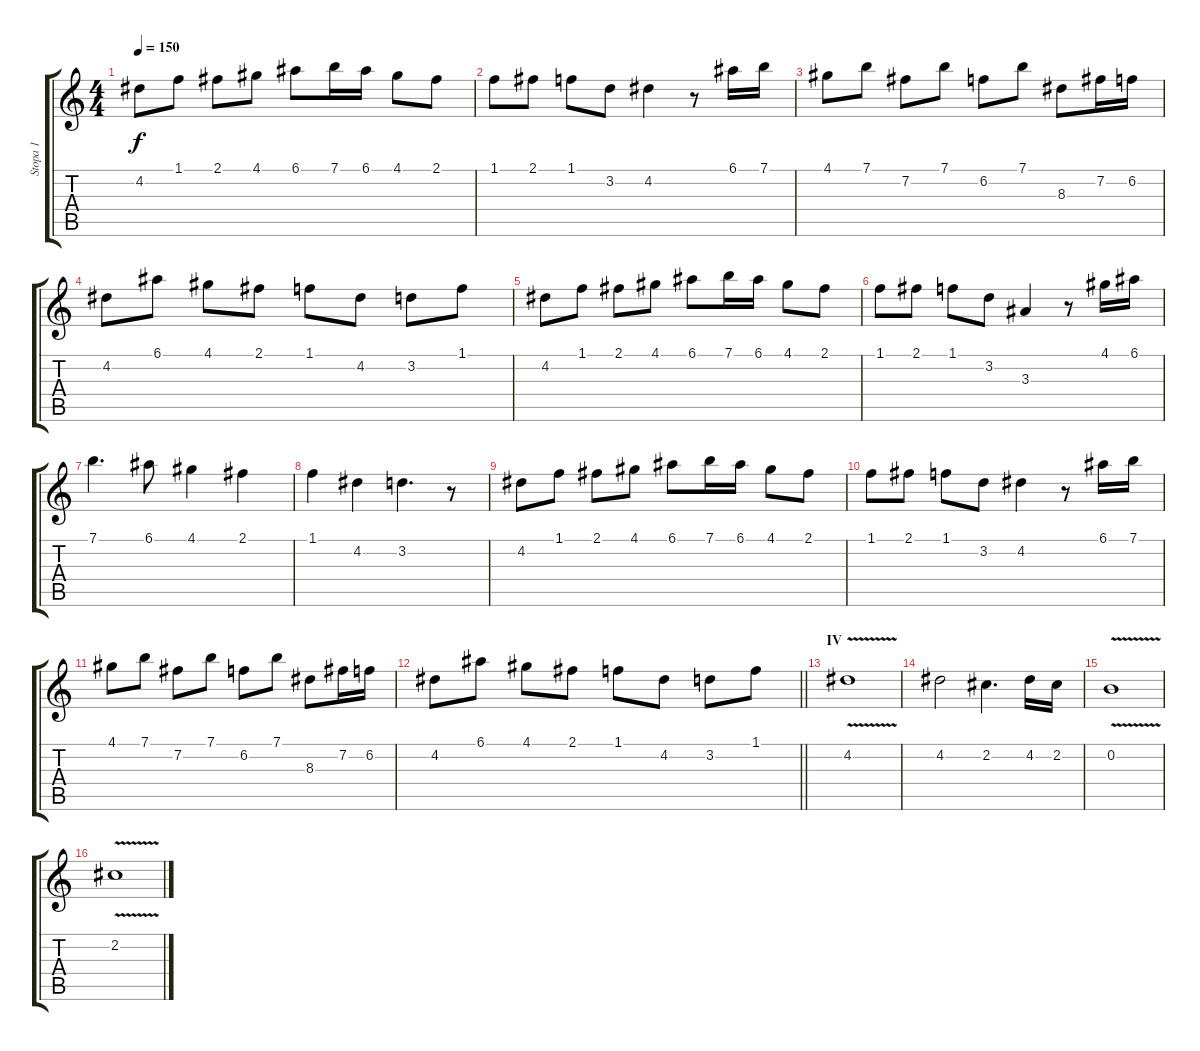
\track ("Stopa 1" "Stopa 1") {instrument overdrivenguitar}
\staff {score tabs}
\tuning (E4 B3 G3 D3 A2 E2) {hide}
\ts (4 4)
\tempo 150
\clef g2
\ks c
4.2.8{dy f} 1.1.8 2.1.8 4.1.8 6.1.8 7.1.16 6.1.16 4.1.8 2.1.8 |
1.1.8 2.1.8 1.1.8 3.2.8 4.2.4 r.8 6.1.16 7.1.16 |
4.1.8 7.1.8 7.2.8 7.1.8 6.2.8 7.1.8 8.3.8 7.2.16 6.2.16 |
4.2.8 6.1.8 4.1.8 2.1.8 1.1.8 4.2.8 3.2.8 1.1.8 |
4.2.8 1.1.8 2.1.8 4.1.8 6.1.8 7.1.16 6.1.16 4.1.8 2.1.8 |
1.1.8 2.1.8 1.1.8 3.2.8 3.3.4 r.8 4.1.16 6.1.16 |
7.1.4{d} 6.1.8 4.1.4 2.1.4 |
1.1.4 4.2.4 3.2.4{d} r.8 |
4.2.8 1.1.8 2.1.8 4.1.8 6.1.8 7.1.16 6.1.16 4.1.8 2.1.8 |
1.1.8 2.1.8 1.1.8 3.2.8 4.2.4 r.8 6.1.16 7.1.16 |
4.1.8 7.1.8 7.2.8 7.1.8 6.2.8 7.1.8 8.3.8 7.2.16 6.2.16 |
\barLineRight lightlight
4.2.8 6.1.8 4.1.8 2.1.8 1.1.8 4.2.8 3.2.8 1.1.8 |
\section ("" "IV")
4.2{v}.1 |
4.2.2 2.2.4{d} 4.2.16 2.2.16 |
0.2{v}.1 |
2.2{v}.1
